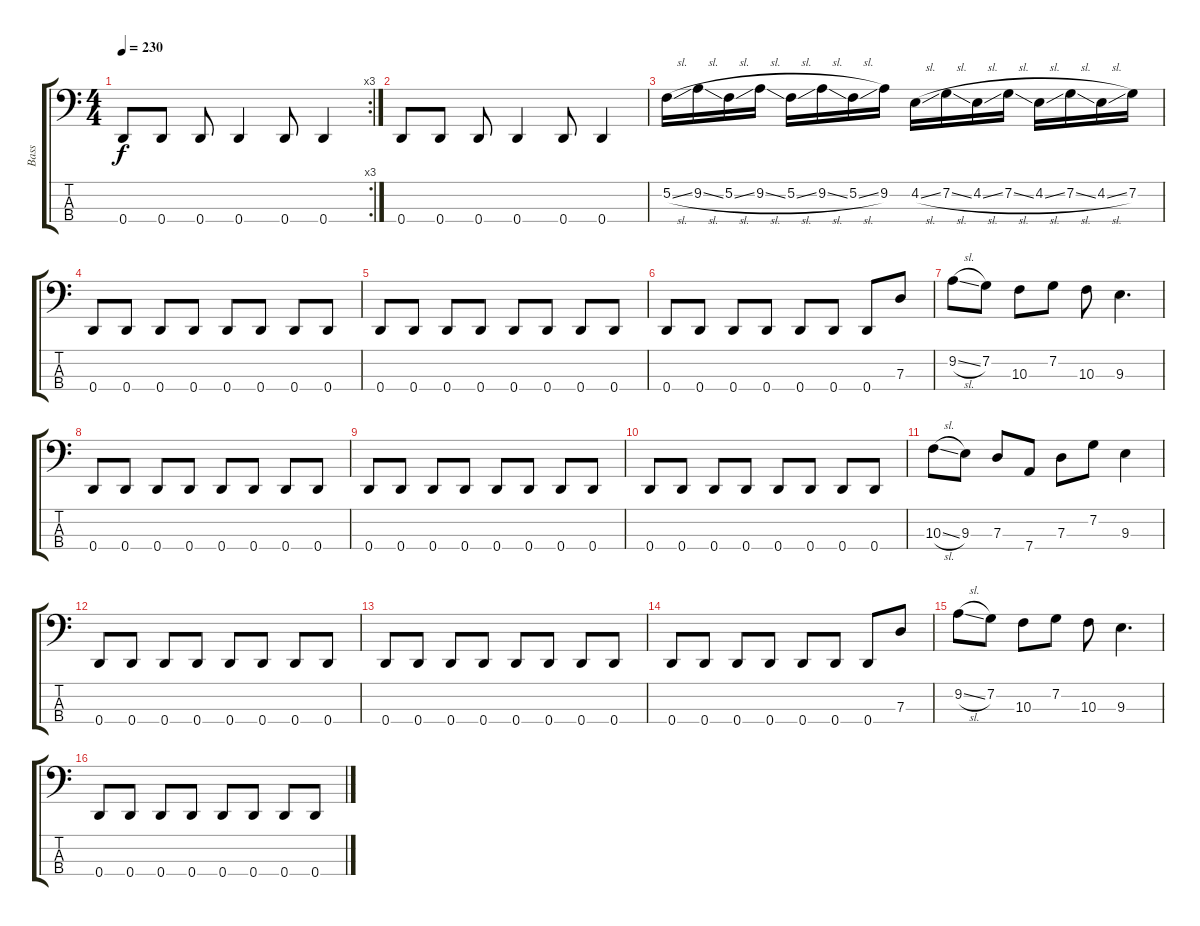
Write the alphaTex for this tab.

\track ("Bass" "Bass") {instrument electricbasspick}
\staff {score tabs}
\tuning (F2 C2 G1 D1) {hide}
\rc 3
\ts (4 4)
\tempo 230
\clef f4
\ks c
0.4.8{dy f} 0.4.8 0.4.8 0.4.4 0.4.8 0.4.4 |
0.4.8 0.4.8 0.4.8 0.4.4 0.4.8 0.4.4 |
5.2{sl}.16 9.2{sl}.16 5.2{sl}.16 9.2{sl}.16 5.2{sl}.16 9.2{sl}.16 5.2{sl}.16 9.2.16 4.2{sl}.16 7.2{sl}.16 4.2{sl}.16 7.2{sl}.16 4.2{sl}.16 7.2{sl}.16 4.2{sl}.16 7.2.16 |
0.4.8 0.4.8 0.4.8 0.4.8 0.4.8 0.4.8 0.4.8 0.4.8 |
0.4.8 0.4.8 0.4.8 0.4.8 0.4.8 0.4.8 0.4.8 0.4.8 |
0.4.8 0.4.8 0.4.8 0.4.8 0.4.8 0.4.8 0.4.8 7.3.8 |
9.2{sl}.8 7.2.8 10.3.8 7.2.8 10.3.8 9.3.4{d} |
0.4.8 0.4.8 0.4.8 0.4.8 0.4.8 0.4.8 0.4.8 0.4.8 |
0.4.8 0.4.8 0.4.8 0.4.8 0.4.8 0.4.8 0.4.8 0.4.8 |
0.4.8 0.4.8 0.4.8 0.4.8 0.4.8 0.4.8 0.4.8 0.4.8 |
10.3{sl}.8 9.3.8 7.3.8 7.4.8 7.3.8 7.2.8 9.3.4 |
0.4.8 0.4.8 0.4.8 0.4.8 0.4.8 0.4.8 0.4.8 0.4.8 |
0.4.8 0.4.8 0.4.8 0.4.8 0.4.8 0.4.8 0.4.8 0.4.8 |
0.4.8 0.4.8 0.4.8 0.4.8 0.4.8 0.4.8 0.4.8 7.3.8 |
9.2{sl}.8 7.2.8 10.3.8 7.2.8 10.3.8 9.3.4{d} |
0.4.8 0.4.8 0.4.8 0.4.8 0.4.8 0.4.8 0.4.8 0.4.8
